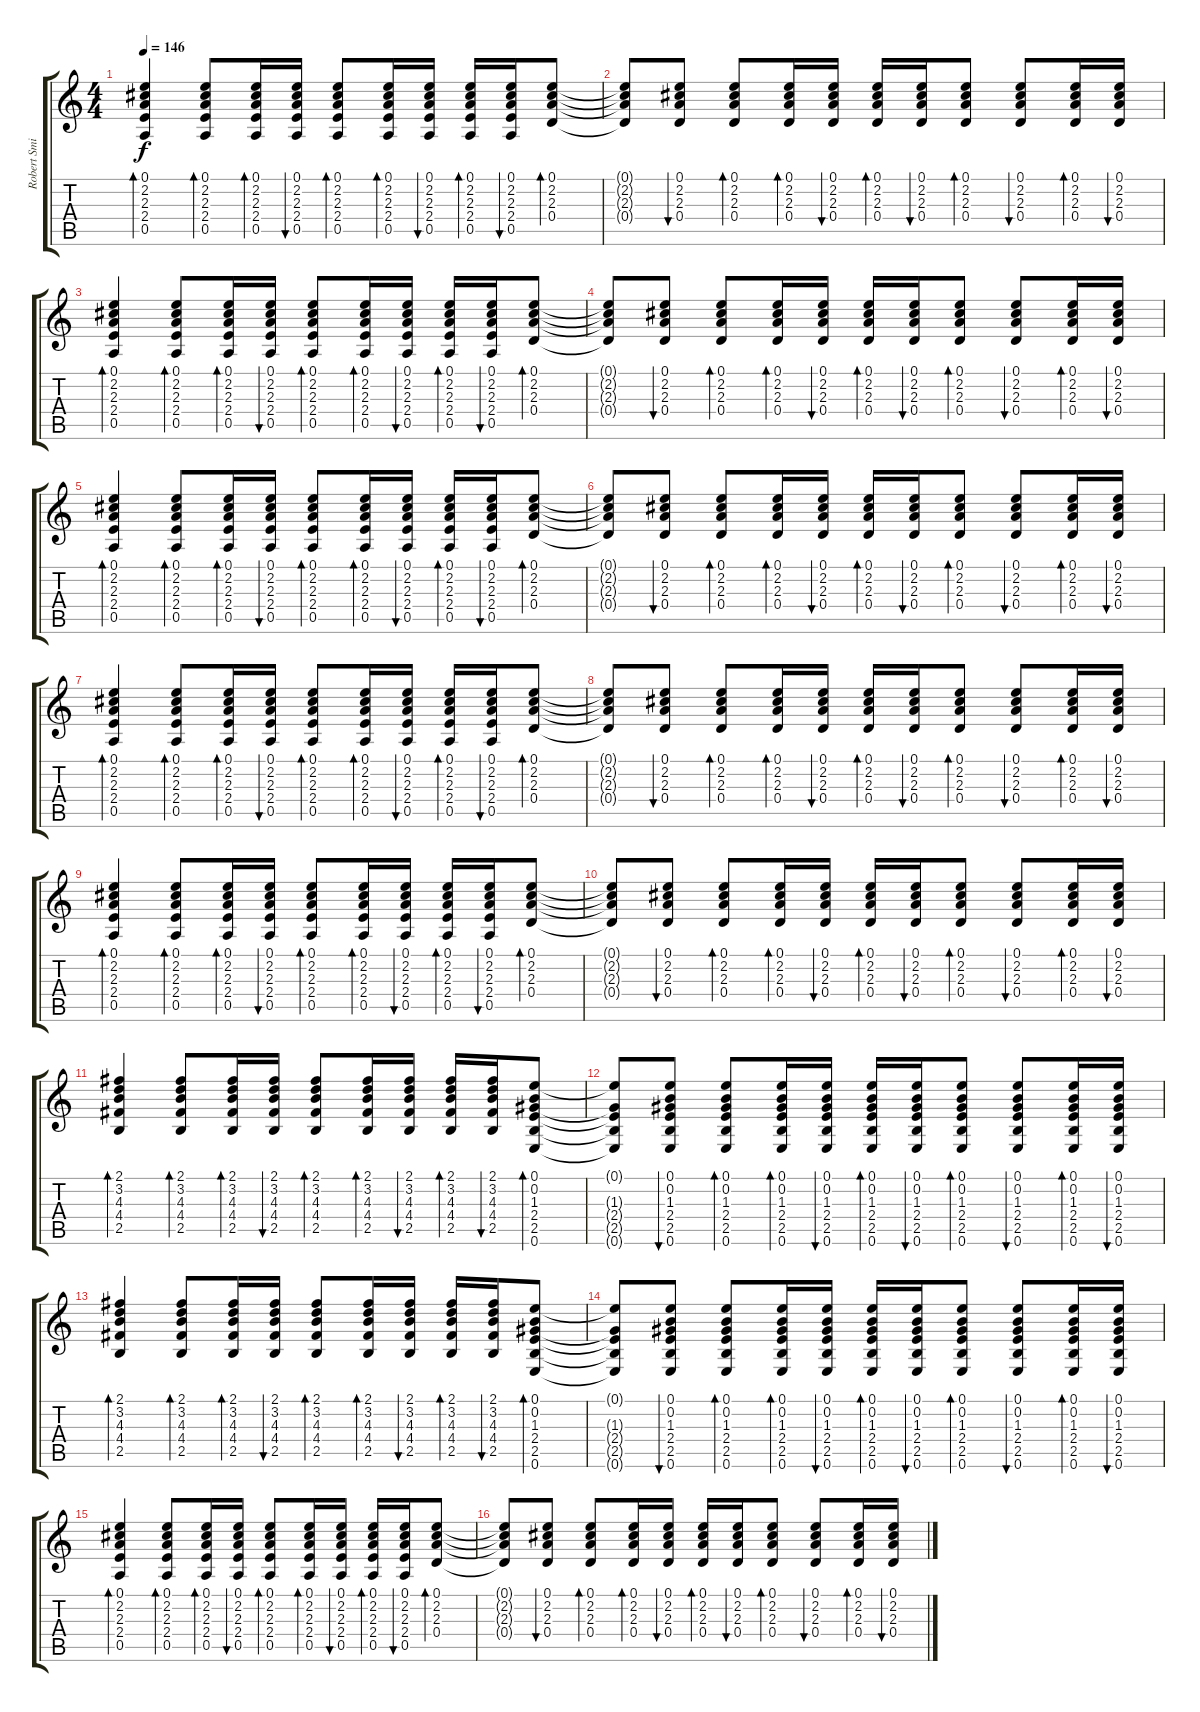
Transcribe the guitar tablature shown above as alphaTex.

\track ("Robert Smith First Guitar" "Robert Smi") {instrument acousticguitarsteel}
\staff {score tabs}
\tuning (E4 B3 G3 D3 A2 E2) {hide}
\ts (4 4)
\tempo 146
\clef g2
\ks c
(0.1 2.2 2.3 2.4 0.5).4{bd 60 dy f} (0.1 2.2 2.3 2.4 0.5).8{bd 60} (0.1 2.2 2.3 2.4 0.5).16{bd 60} (0.1 2.2 2.3 2.4 0.5).16{bu 60} (0.1 2.2 2.3 2.4 0.5).8{bd 60} (0.1 2.2 2.3 2.4 0.5).16{bd 60} (0.1 2.2 2.3 2.4 0.5).16{bu 60} (0.1 2.2 2.3 2.4 0.5).16{bd 60} (0.1 2.2 2.3 2.4 0.5).16{bu 60} (0.1 2.2 2.3 0.4).8{bd 60} |
(0.1{t} 2.2{t} 2.3{t} 0.4{t}).8 (0.1 2.2 2.3 0.4).8{bu 60} (0.1 2.2 2.3 0.4).8{bd 60} (0.1 2.2 2.3 0.4).16{bd 60} (0.1 2.2 2.3 0.4).16{bu 60} (0.1 2.2 2.3 0.4).16{bd 60} (0.1 2.2 2.3 0.4).16{bu 60} (0.1 2.2 2.3 0.4).8{bd 60} (0.1 2.2 2.3 0.4).8{bu 60} (0.1 2.2 2.3 0.4).16{bd 60} (0.1 2.2 2.3 0.4).16{bu 60} |
(0.1 2.2 2.3 2.4 0.5).4{bd 60} (0.1 2.2 2.3 2.4 0.5).8{bd 60} (0.1 2.2 2.3 2.4 0.5).16{bd 60} (0.1 2.2 2.3 2.4 0.5).16{bu 60} (0.1 2.2 2.3 2.4 0.5).8{bd 60} (0.1 2.2 2.3 2.4 0.5).16{bd 60} (0.1 2.2 2.3 2.4 0.5).16{bu 60} (0.1 2.2 2.3 2.4 0.5).16{bd 60} (0.1 2.2 2.3 2.4 0.5).16{bu 60} (0.1 2.2 2.3 0.4).8{bd 60} |
(0.1{t} 2.2{t} 2.3{t} 0.4{t}).8 (0.1 2.2 2.3 0.4).8{bu 60} (0.1 2.2 2.3 0.4).8{bd 60} (0.1 2.2 2.3 0.4).16{bd 60} (0.1 2.2 2.3 0.4).16{bu 60} (0.1 2.2 2.3 0.4).16{bd 60} (0.1 2.2 2.3 0.4).16{bu 60} (0.1 2.2 2.3 0.4).8{bd 60} (0.1 2.2 2.3 0.4).8{bu 60} (0.1 2.2 2.3 0.4).16{bd 60} (0.1 2.2 2.3 0.4).16{bu 60} |
(0.1 2.2 2.3 2.4 0.5).4{bd 60} (0.1 2.2 2.3 2.4 0.5).8{bd 60} (0.1 2.2 2.3 2.4 0.5).16{bd 60} (0.1 2.2 2.3 2.4 0.5).16{bu 60} (0.1 2.2 2.3 2.4 0.5).8{bd 60} (0.1 2.2 2.3 2.4 0.5).16{bd 60} (0.1 2.2 2.3 2.4 0.5).16{bu 60} (0.1 2.2 2.3 2.4 0.5).16{bd 60} (0.1 2.2 2.3 2.4 0.5).16{bu 60} (0.1 2.2 2.3 0.4).8{bd 60} |
(0.1{t} 2.2{t} 2.3{t} 0.4{t}).8 (0.1 2.2 2.3 0.4).8{bu 60} (0.1 2.2 2.3 0.4).8{bd 60} (0.1 2.2 2.3 0.4).16{bd 60} (0.1 2.2 2.3 0.4).16{bu 60} (0.1 2.2 2.3 0.4).16{bd 60} (0.1 2.2 2.3 0.4).16{bu 60} (0.1 2.2 2.3 0.4).8{bd 60} (0.1 2.2 2.3 0.4).8{bu 60} (0.1 2.2 2.3 0.4).16{bd 60} (0.1 2.2 2.3 0.4).16{bu 60} |
(0.1 2.2 2.3 2.4 0.5).4{bd 60} (0.1 2.2 2.3 2.4 0.5).8{bd 60} (0.1 2.2 2.3 2.4 0.5).16{bd 60} (0.1 2.2 2.3 2.4 0.5).16{bu 60} (0.1 2.2 2.3 2.4 0.5).8{bd 60} (0.1 2.2 2.3 2.4 0.5).16{bd 60} (0.1 2.2 2.3 2.4 0.5).16{bu 60} (0.1 2.2 2.3 2.4 0.5).16{bd 60} (0.1 2.2 2.3 2.4 0.5).16{bu 60} (0.1 2.2 2.3 0.4).8{bd 60} |
(0.1{t} 2.2{t} 2.3{t} 0.4{t}).8 (0.1 2.2 2.3 0.4).8{bu 60} (0.1 2.2 2.3 0.4).8{bd 60} (0.1 2.2 2.3 0.4).16{bd 60} (0.1 2.2 2.3 0.4).16{bu 60} (0.1 2.2 2.3 0.4).16{bd 60} (0.1 2.2 2.3 0.4).16{bu 60} (0.1 2.2 2.3 0.4).8{bd 60} (0.1 2.2 2.3 0.4).8{bu 60} (0.1 2.2 2.3 0.4).16{bd 60} (0.1 2.2 2.3 0.4).16{bu 60} |
(0.1 2.2 2.3 2.4 0.5).4{bd 60} (0.1 2.2 2.3 2.4 0.5).8{bd 60} (0.1 2.2 2.3 2.4 0.5).16{bd 60} (0.1 2.2 2.3 2.4 0.5).16{bu 60} (0.1 2.2 2.3 2.4 0.5).8{bd 60} (0.1 2.2 2.3 2.4 0.5).16{bd 60} (0.1 2.2 2.3 2.4 0.5).16{bu 60} (0.1 2.2 2.3 2.4 0.5).16{bd 60} (0.1 2.2 2.3 2.4 0.5).16{bu 60} (0.1 2.2 2.3 0.4).8{bd 60} |
(0.1{t} 2.2{t} 2.3{t} 0.4{t}).8 (0.1 2.2 2.3 0.4).8{bu 60} (0.1 2.2 2.3 0.4).8{bd 60} (0.1 2.2 2.3 0.4).16{bd 60} (0.1 2.2 2.3 0.4).16{bu 60} (0.1 2.2 2.3 0.4).16{bd 60} (0.1 2.2 2.3 0.4).16{bu 60} (0.1 2.2 2.3 0.4).8{bd 60} (0.1 2.2 2.3 0.4).8{bu 60} (0.1 2.2 2.3 0.4).16{bd 60} (0.1 2.2 2.3 0.4).16{bu 60} |
(2.1 3.2 4.3 4.4 2.5).4{bd 120} (2.1 3.2 4.3 4.4 2.5).8{bd 60} (2.1 3.2 4.3 4.4 2.5).16{bd 60} (2.1 3.2 4.3 4.4 2.5).16{bu 60} (2.1 3.2 4.3 4.4 2.5).8{bd 60} (2.1 3.2 4.3 4.4 2.5).16{bd 60} (2.1 3.2 4.3 4.4 2.5).16{bu 60} (2.1 3.2 4.3 4.4 2.5).16{bd 60} (2.1 3.2 4.3 4.4 2.5).16{bu 60} (0.1 0.2 1.3 2.4 2.5 0.6).8{bd 60} |
(0.1{t} 1.3{t} 2.4{t} 2.5{t} 0.6{t}).8 (0.1 0.2 1.3 2.4 2.5 0.6).8{bu 60} (0.1 0.2 1.3 2.4 2.5 0.6).8{bd 60} (0.1 0.2 1.3 2.4 2.5 0.6).16{bd 60} (0.1 0.2 1.3 2.4 2.5 0.6).16{bu 60} (0.1 0.2 1.3 2.4 2.5 0.6).16{bd 60} (0.1 0.2 1.3 2.4 2.5 0.6).16{bu 60} (0.1 0.2 1.3 2.4 2.5 0.6).8{bd 60} (0.1 0.2 1.3 2.4 2.5 0.6).8{bu 60} (0.1 0.2 1.3 2.4 2.5 0.6).16{bd 60} (0.1 0.2 1.3 2.4 2.5 0.6).16{bu 60} |
(2.1 3.2 4.3 4.4 2.5).4{bd 120} (2.1 3.2 4.3 4.4 2.5).8{bd 60} (2.1 3.2 4.3 4.4 2.5).16{bd 60} (2.1 3.2 4.3 4.4 2.5).16{bu 60} (2.1 3.2 4.3 4.4 2.5).8{bd 60} (2.1 3.2 4.3 4.4 2.5).16{bd 60} (2.1 3.2 4.3 4.4 2.5).16{bu 60} (2.1 3.2 4.3 4.4 2.5).16{bd 60} (2.1 3.2 4.3 4.4 2.5).16{bu 60} (0.1 0.2 1.3 2.4 2.5 0.6).8{bd 60} |
(0.1{t} 1.3{t} 2.4{t} 2.5{t} 0.6{t}).8 (0.1 0.2 1.3 2.4 2.5 0.6).8{bu 60} (0.1 0.2 1.3 2.4 2.5 0.6).8{bd 60} (0.1 0.2 1.3 2.4 2.5 0.6).16{bd 60} (0.1 0.2 1.3 2.4 2.5 0.6).16{bu 60} (0.1 0.2 1.3 2.4 2.5 0.6).16{bd 60} (0.1 0.2 1.3 2.4 2.5 0.6).16{bu 60} (0.1 0.2 1.3 2.4 2.5 0.6).8{bd 60} (0.1 0.2 1.3 2.4 2.5 0.6).8{bu 60} (0.1 0.2 1.3 2.4 2.5 0.6).16{bd 60} (0.1 0.2 1.3 2.4 2.5 0.6).16{bu 60} |
(0.1 2.2 2.3 2.4 0.5).4{bd 60} (0.1 2.2 2.3 2.4 0.5).8{bd 60} (0.1 2.2 2.3 2.4 0.5).16{bd 60} (0.1 2.2 2.3 2.4 0.5).16{bu 60} (0.1 2.2 2.3 2.4 0.5).8{bd 60} (0.1 2.2 2.3 2.4 0.5).16{bd 60} (0.1 2.2 2.3 2.4 0.5).16{bu 60} (0.1 2.2 2.3 2.4 0.5).16{bd 60} (0.1 2.2 2.3 2.4 0.5).16{bu 60} (0.1 2.2 2.3 0.4).8{bd 60} |
(0.1{t} 2.2{t} 2.3{t} 0.4{t}).8 (0.1 2.2 2.3 0.4).8{bu 60} (0.1 2.2 2.3 0.4).8{bd 60} (0.1 2.2 2.3 0.4).16{bd 60} (0.1 2.2 2.3 0.4).16{bu 60} (0.1 2.2 2.3 0.4).16{bd 60} (0.1 2.2 2.3 0.4).16{bu 60} (0.1 2.2 2.3 0.4).8{bd 60} (0.1 2.2 2.3 0.4).8{bu 60} (0.1 2.2 2.3 0.4).16{bd 60} (0.1 2.2 2.3 0.4).16{bu 60}
